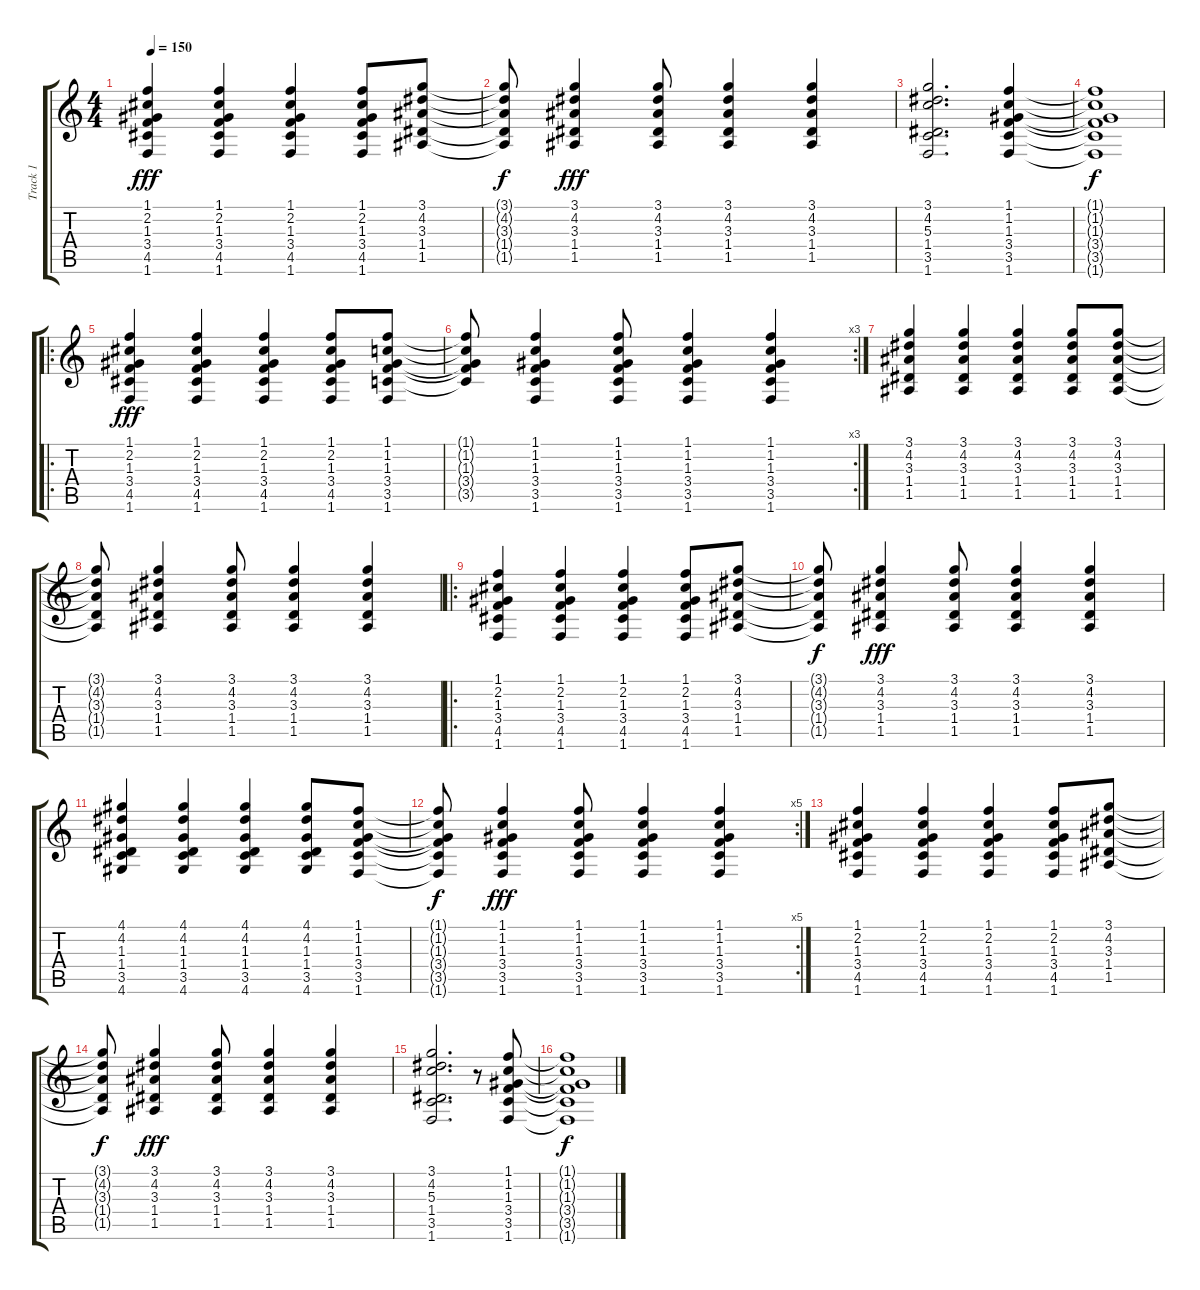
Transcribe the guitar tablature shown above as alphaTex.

\track ("Track 1" "Track 1") {instrument acousticguitarsteel}
\staff {score tabs}
\tuning (E4 B3 G3 D3 A2 E2) {hide}
\ts (4 4)
\tempo 150
\clef g2
\ks c
(1.1 2.2 1.3 3.4 4.5 1.6).4{dy fff} (1.1 2.2 1.3 3.4 4.5 1.6).4 (1.1 2.2 1.3 3.4 4.5 1.6).4 (1.1 2.2 1.3 3.4 4.5 1.6).8 (3.1 4.2 3.3 1.4 1.5).8 |
(3.1{t} 4.2{t} 3.3{t} 1.4{t} 1.5{t}).8{dy f} (3.1 4.2 3.3 1.4 1.5).4{dy fff} (3.1 4.2 3.3 1.4 1.5).8 (3.1 4.2 3.3 1.4 1.5).4 (3.1 4.2 3.3 1.4 1.5).4 |
(3.1 4.2 5.3 1.4 3.5 1.6).2{d} (1.1 1.2 1.3 3.4 3.5 1.6).4 |
(1.1{t} 1.2{t} 1.3{t} 3.4{t} 3.5{t} 1.6{t}).1{dy f} |
\ro
(1.1 2.2 1.3 3.4 4.5 1.6).4{dy fff} (1.1 2.2 1.3 3.4 4.5 1.6).4 (1.1 2.2 1.3 3.4 4.5 1.6).4 (1.1 2.2 1.3 3.4 4.5 1.6).8 (1.1 1.2 1.3 3.4 3.5 1.6).8 |
\rc 3
(1.1{t} 1.2{t} 1.3{t} 3.4{t} 3.5{t}).8 (1.1 1.2 1.3 3.4 3.5 1.6).4 (1.1 1.2 1.3 3.4 3.5 1.6).8 (1.1 1.2 1.3 3.4 3.5 1.6).4 (1.1 1.2 1.3 3.4 3.5 1.6).4 |
(3.1 4.2 3.3 1.4 1.5).4 (3.1 4.2 3.3 1.4 1.5).4 (3.1 4.2 3.3 1.4 1.5).4 (3.1 4.2 3.3 1.4 1.5).8 (3.1 4.2 3.3 1.4 1.5).8 |
(3.1{t} 4.2{t} 3.3{t} 1.4{t} 1.5{t}).8 (3.1 4.2 3.3 1.4 1.5).4 (3.1 4.2 3.3 1.4 1.5).8 (3.1 4.2 3.3 1.4 1.5).4 (3.1 4.2 3.3 1.4 1.5).4 |
\ro
(1.1 2.2 1.3 3.4 4.5 1.6).4 (1.1 2.2 1.3 3.4 4.5 1.6).4 (1.1 2.2 1.3 3.4 4.5 1.6).4 (1.1 2.2 1.3 3.4 4.5 1.6).8 (3.1 4.2 3.3 1.4 1.5).8 |
(3.1{t} 4.2{t} 3.3{t} 1.4{t} 1.5{t}).8{dy f} (3.1 4.2 3.3 1.4 1.5).4{dy fff} (3.1 4.2 3.3 1.4 1.5).8 (3.1 4.2 3.3 1.4 1.5).4 (3.1 4.2 3.3 1.4 1.5).4 |
(4.1 4.2 1.3 1.4 3.5 4.6).4 (4.1 4.2 1.3 1.4 3.5 4.6).4 (4.1 4.2 1.3 1.4 3.5 4.6).4 (4.1 4.2 1.3 1.4 3.5 4.6).8 (1.1 1.2 1.3 3.4 3.5 1.6).8 |
\rc 5
(1.1{t} 1.2{t} 1.3{t} 3.4{t} 3.5{t} 1.6{t}).8{dy f} (1.1 1.2 1.3 3.4 3.5 1.6).4{dy fff} (1.1 1.2 1.3 3.4 3.5 1.6).8 (1.1 1.2 1.3 3.4 3.5 1.6).4 (1.1 1.2 1.3 3.4 3.5 1.6).4 |
(1.1 2.2 1.3 3.4 4.5 1.6).4 (1.1 2.2 1.3 3.4 4.5 1.6).4 (1.1 2.2 1.3 3.4 4.5 1.6).4 (1.1 2.2 1.3 3.4 4.5 1.6).8 (3.1 4.2 3.3 1.4 1.5).8 |
(3.1{t} 4.2{t} 3.3{t} 1.4{t} 1.5{t}).8{dy f} (3.1 4.2 3.3 1.4 1.5).4{dy fff} (3.1 4.2 3.3 1.4 1.5).8 (3.1 4.2 3.3 1.4 1.5).4 (3.1 4.2 3.3 1.4 1.5).4 |
(3.1 4.2 5.3 1.4 3.5 1.6).2{d} r.8 (1.1 1.2 1.3 3.4 3.5 1.6).8 |
(1.1{t} 1.2{t} 1.3{t} 3.4{t} 3.5{t} 1.6{t}).1{dy f}
